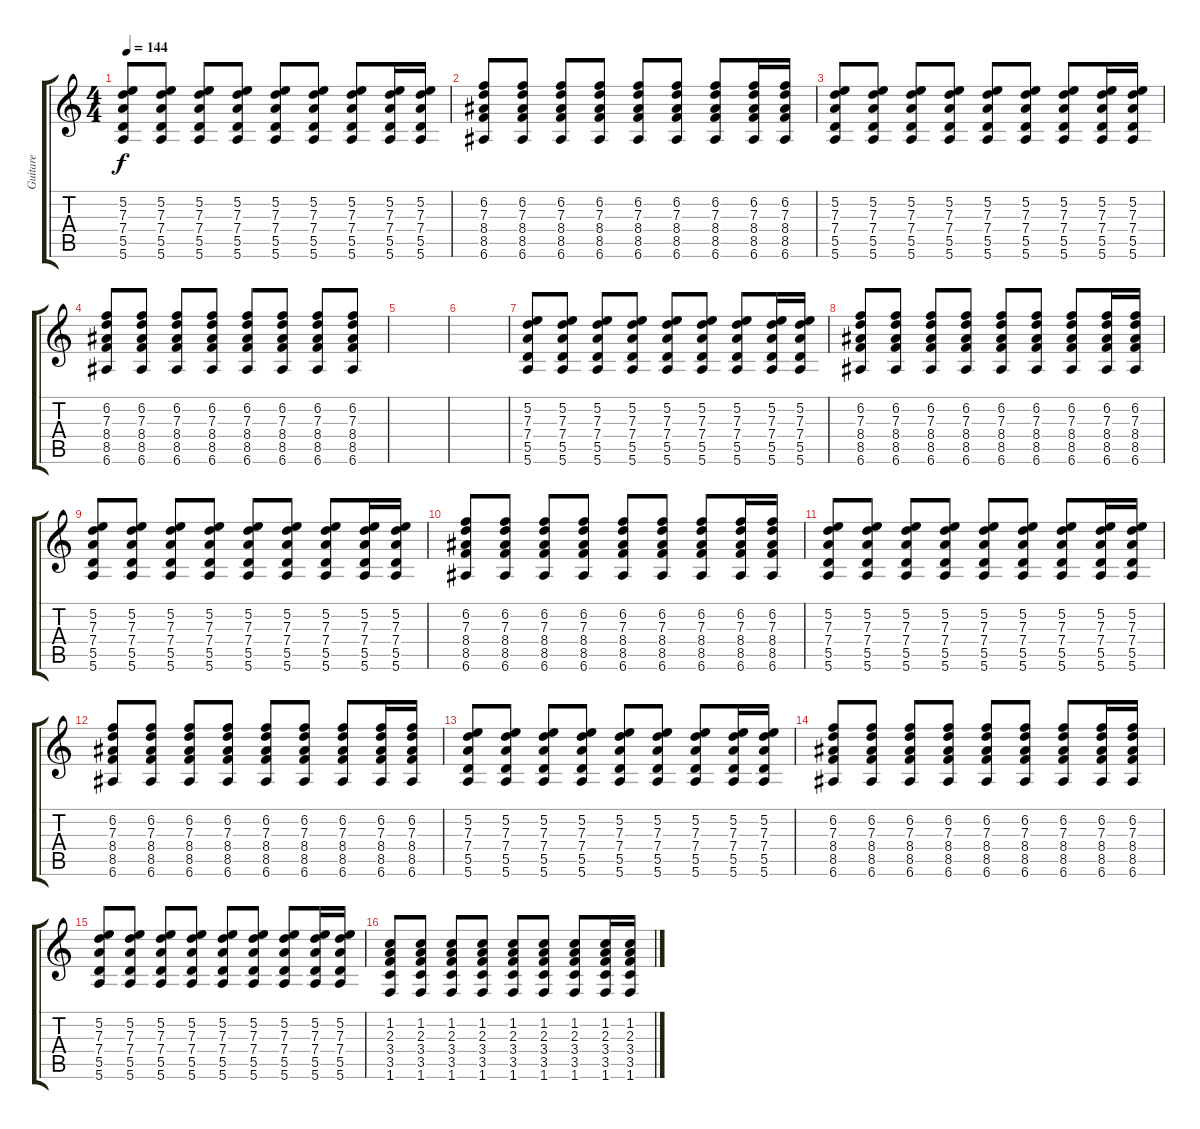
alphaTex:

\track ("Guitare" "Guitare") {instrument acousticguitarsteel}
\staff {score tabs}
\tuning (E4 B3 G3 D3 A2 E2) {hide}
\ts (4 4)
\tempo 144
\clef g2
\ks c
(5.2 7.3 7.4 5.5 5.6).8{dy f} (5.2 7.3 7.4 5.5 5.6).8 (5.2 7.3 7.4 5.5 5.6).8 (5.2 7.3 7.4 5.5 5.6).8 (5.2 7.3 7.4 5.5 5.6).8 (5.2 7.3 7.4 5.5 5.6).8 (5.2 7.3 7.4 5.5 5.6).8 (5.2 7.3 7.4 5.5 5.6).16 (5.2 7.3 7.4 5.5 5.6).16 |
(6.2 7.3 8.4 8.5 6.6).8 (6.2 7.3 8.4 8.5 6.6).8 (6.2 7.3 8.4 8.5 6.6).8 (6.2 7.3 8.4 8.5 6.6).8 (6.2 7.3 8.4 8.5 6.6).8 (6.2 7.3 8.4 8.5 6.6).8 (6.2 7.3 8.4 8.5 6.6).8 (6.2 7.3 8.4 8.5 6.6).16 (6.2 7.3 8.4 8.5 6.6).16 |
(5.2 7.3 7.4 5.5 5.6).8 (5.2 7.3 7.4 5.5 5.6).8 (5.2 7.3 7.4 5.5 5.6).8 (5.2 7.3 7.4 5.5 5.6).8 (5.2 7.3 7.4 5.5 5.6).8 (5.2 7.3 7.4 5.5 5.6).8 (5.2 7.3 7.4 5.5 5.6).8 (5.2 7.3 7.4 5.5 5.6).16 (5.2 7.3 7.4 5.5 5.6).16 |
(6.2 7.3 8.4 8.5 6.6).8 (6.2 7.3 8.4 8.5 6.6).8 (6.2 7.3 8.4 8.5 6.6).8 (6.2 7.3 8.4 8.5 6.6).8 (6.2 7.3 8.4 8.5 6.6).8 (6.2 7.3 8.4 8.5 6.6).8 (6.2 7.3 8.4 8.5 6.6).8 (6.2 7.3 8.4 8.5 6.6).8 |
|
|
(5.2 7.3 7.4 5.5 5.6).8 (5.2 7.3 7.4 5.5 5.6).8 (5.2 7.3 7.4 5.5 5.6).8 (5.2 7.3 7.4 5.5 5.6).8 (5.2 7.3 7.4 5.5 5.6).8 (5.2 7.3 7.4 5.5 5.6).8 (5.2 7.3 7.4 5.5 5.6).8 (5.2 7.3 7.4 5.5 5.6).16 (5.2 7.3 7.4 5.5 5.6).16 |
(6.2 7.3 8.4 8.5 6.6).8 (6.2 7.3 8.4 8.5 6.6).8 (6.2 7.3 8.4 8.5 6.6).8 (6.2 7.3 8.4 8.5 6.6).8 (6.2 7.3 8.4 8.5 6.6).8 (6.2 7.3 8.4 8.5 6.6).8 (6.2 7.3 8.4 8.5 6.6).8 (6.2 7.3 8.4 8.5 6.6).16 (6.2 7.3 8.4 8.5 6.6).16 |
(5.2 7.3 7.4 5.5 5.6).8 (5.2 7.3 7.4 5.5 5.6).8 (5.2 7.3 7.4 5.5 5.6).8 (5.2 7.3 7.4 5.5 5.6).8 (5.2 7.3 7.4 5.5 5.6).8 (5.2 7.3 7.4 5.5 5.6).8 (5.2 7.3 7.4 5.5 5.6).8 (5.2 7.3 7.4 5.5 5.6).16 (5.2 7.3 7.4 5.5 5.6).16 |
(6.2 7.3 8.4 8.5 6.6).8 (6.2 7.3 8.4 8.5 6.6).8 (6.2 7.3 8.4 8.5 6.6).8 (6.2 7.3 8.4 8.5 6.6).8 (6.2 7.3 8.4 8.5 6.6).8 (6.2 7.3 8.4 8.5 6.6).8 (6.2 7.3 8.4 8.5 6.6).8 (6.2 7.3 8.4 8.5 6.6).16 (6.2 7.3 8.4 8.5 6.6).16 |
(5.2 7.3 7.4 5.5 5.6).8 (5.2 7.3 7.4 5.5 5.6).8 (5.2 7.3 7.4 5.5 5.6).8 (5.2 7.3 7.4 5.5 5.6).8 (5.2 7.3 7.4 5.5 5.6).8 (5.2 7.3 7.4 5.5 5.6).8 (5.2 7.3 7.4 5.5 5.6).8 (5.2 7.3 7.4 5.5 5.6).16 (5.2 7.3 7.4 5.5 5.6).16 |
(6.2 7.3 8.4 8.5 6.6).8 (6.2 7.3 8.4 8.5 6.6).8 (6.2 7.3 8.4 8.5 6.6).8 (6.2 7.3 8.4 8.5 6.6).8 (6.2 7.3 8.4 8.5 6.6).8 (6.2 7.3 8.4 8.5 6.6).8 (6.2 7.3 8.4 8.5 6.6).8 (6.2 7.3 8.4 8.5 6.6).16 (6.2 7.3 8.4 8.5 6.6).16 |
(5.2 7.3 7.4 5.5 5.6).8 (5.2 7.3 7.4 5.5 5.6).8 (5.2 7.3 7.4 5.5 5.6).8 (5.2 7.3 7.4 5.5 5.6).8 (5.2 7.3 7.4 5.5 5.6).8 (5.2 7.3 7.4 5.5 5.6).8 (5.2 7.3 7.4 5.5 5.6).8 (5.2 7.3 7.4 5.5 5.6).16 (5.2 7.3 7.4 5.5 5.6).16 |
(6.2 7.3 8.4 8.5 6.6).8 (6.2 7.3 8.4 8.5 6.6).8 (6.2 7.3 8.4 8.5 6.6).8 (6.2 7.3 8.4 8.5 6.6).8 (6.2 7.3 8.4 8.5 6.6).8 (6.2 7.3 8.4 8.5 6.6).8 (6.2 7.3 8.4 8.5 6.6).8 (6.2 7.3 8.4 8.5 6.6).16 (6.2 7.3 8.4 8.5 6.6).16 |
(5.2 7.3 7.4 5.5 5.6).8 (5.2 7.3 7.4 5.5 5.6).8 (5.2 7.3 7.4 5.5 5.6).8 (5.2 7.3 7.4 5.5 5.6).8 (5.2 7.3 7.4 5.5 5.6).8 (5.2 7.3 7.4 5.5 5.6).8 (5.2 7.3 7.4 5.5 5.6).8 (5.2 7.3 7.4 5.5 5.6).16 (5.2 7.3 7.4 5.5 5.6).16 |
(1.2 2.3 3.4 3.5 1.6).8 (1.2 2.3 3.4 3.5 1.6).8 (1.2 2.3 3.4 3.5 1.6).8 (1.2 2.3 3.4 3.5 1.6).8 (1.2 2.3 3.4 3.5 1.6).8 (1.2 2.3 3.4 3.5 1.6).8 (1.2 2.3 3.4 3.5 1.6).8 (1.2 2.3 3.4 3.5 1.6).16 (1.2 2.3 3.4 3.5 1.6).16
